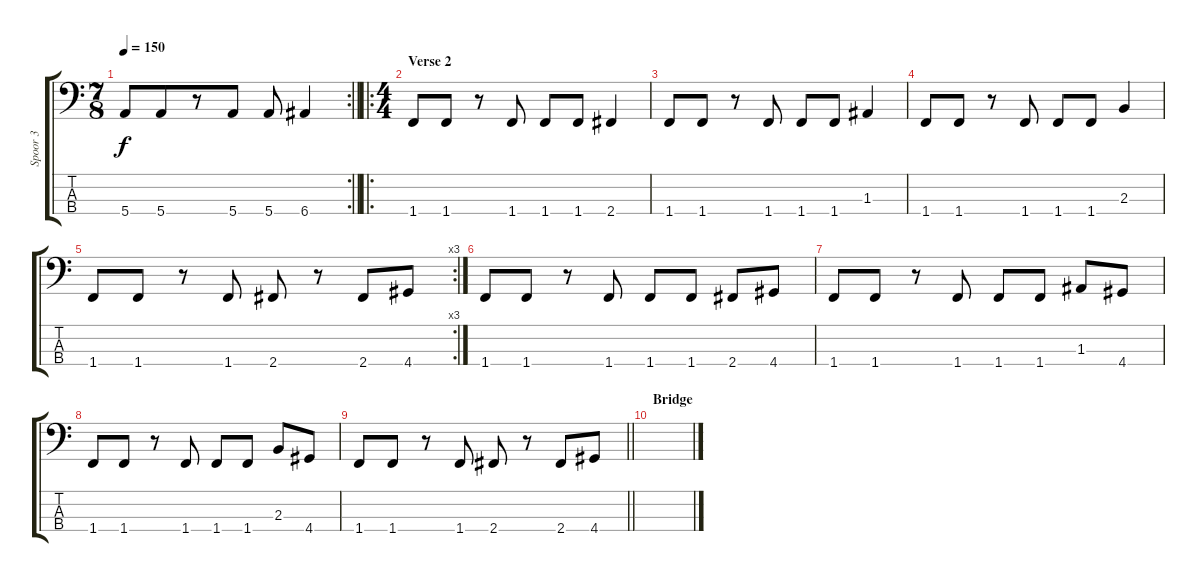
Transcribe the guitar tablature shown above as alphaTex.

\track ("Spoor 3" "Spoor 3") {instrument electricbassfinger}
\staff {score tabs}
\tuning (G2 D2 A1 E1) {hide}
\rc 2
\ts (7 8)
\tempo 150
\clef f4
\barLineRight lightlight
\ks c
5.4.8{dy f} 5.4.8 r.8 5.4.8 5.4.8 6.4.4 |
\ro
\ts (4 4)
\section ("" "Verse 2")
1.4.8 1.4.8 r.8 1.4.8 1.4.8 1.4.8 2.4.4 |
1.4.8 1.4.8 r.8 1.4.8 1.4.8 1.4.8 1.3.4 |
1.4.8 1.4.8 r.8 1.4.8 1.4.8 1.4.8 2.3.4 |
\rc 3
1.4.8 1.4.8 r.8 1.4.8 2.4.8 r.8 2.4.8 4.4.8 |
1.4.8 1.4.8 r.8 1.4.8 1.4.8 1.4.8 2.4.8 4.4.8 |
1.4.8 1.4.8 r.8 1.4.8 1.4.8 1.4.8 1.3.8 4.4.8 |
1.4.8 1.4.8 r.8 1.4.8 1.4.8 1.4.8 2.3.8 4.4.8 |
\barLineRight lightlight
1.4.8 1.4.8 r.8 1.4.8 2.4.8 r.8 2.4.8 4.4.8 |
\section ("" "Bridge")
